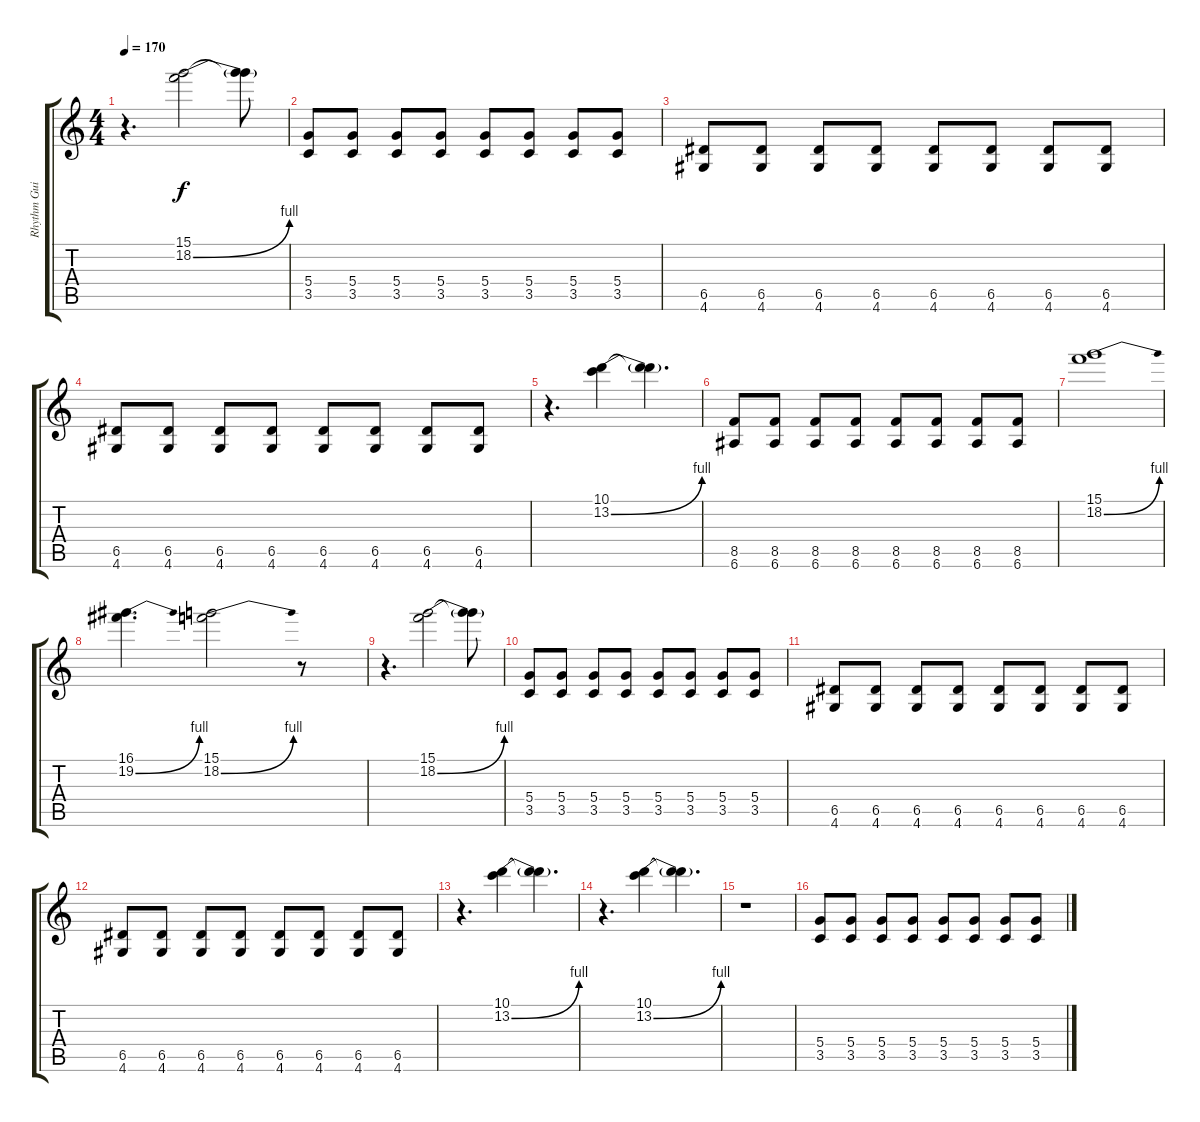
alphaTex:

\track ("Rhythm Guitar" "Rhythm Gui") {instrument distortionguitar}
\staff {score tabs}
\tuning (E4 B3 G3 D3 A2 E2) {hide}
\ts (4 4)
\tempo 170
\clef g2
\ks c
r.4{d dy f} (15.1 18.2{be (bend 0 0 60 4)}).2 (15.1{t} 18.2{t}).8 |
(5.4 3.5).8 (5.4 3.5).8 (5.4 3.5).8 (5.4 3.5).8 (5.4 3.5).8 (5.4 3.5).8 (5.4 3.5).8 (5.4 3.5).8 |
(6.5 4.6).8 (6.5 4.6).8 (6.5 4.6).8 (6.5 4.6).8 (6.5 4.6).8 (6.5 4.6).8 (6.5 4.6).8 (6.5 4.6).8 |
(6.5 4.6).8 (6.5 4.6).8 (6.5 4.6).8 (6.5 4.6).8 (6.5 4.6).8 (6.5 4.6).8 (6.5 4.6).8 (6.5 4.6).8 |
r.4{d} (10.1 13.2{be (bend 0 0 60 4)}).4 (10.1{t} 13.2{t}).4{d} |
(8.5 6.6).8 (8.5 6.6).8 (8.5 6.6).8 (8.5 6.6).8 (8.5 6.6).8 (8.5 6.6).8 (8.5 6.6).8 (8.5 6.6).8 |
(15.1 18.2{be (bend 0 0 60 4)}).1 |
(16.1 19.2{be (bend 0 0 60 4)}).4{d} (15.1 18.2{be (bend 0 0 60 4)}).2 r.8 |
r.4{d} (15.1 18.2{be (bend 0 0 60 4)}).2 (15.1{t} 18.2{t}).8 |
(5.4 3.5).8 (5.4 3.5).8 (5.4 3.5).8 (5.4 3.5).8 (5.4 3.5).8 (5.4 3.5).8 (5.4 3.5).8 (5.4 3.5).8 |
(6.5 4.6).8 (6.5 4.6).8 (6.5 4.6).8 (6.5 4.6).8 (6.5 4.6).8 (6.5 4.6).8 (6.5 4.6).8 (6.5 4.6).8 |
(6.5 4.6).8 (6.5 4.6).8 (6.5 4.6).8 (6.5 4.6).8 (6.5 4.6).8 (6.5 4.6).8 (6.5 4.6).8 (6.5 4.6).8 |
r.4{d} (10.1 13.2{be (bend 0 0 60 4)}).4 (10.1{t} 13.2{t}).4{d} |
r.4{d} (10.1 13.2{be (bend 0 0 60 4)}).4 (10.1{t} 13.2{t}).4{d} |
r.1 |
(5.4 3.5).8 (5.4 3.5).8 (5.4 3.5).8 (5.4 3.5).8 (5.4 3.5).8 (5.4 3.5).8 (5.4 3.5).8 (5.4 3.5).8
